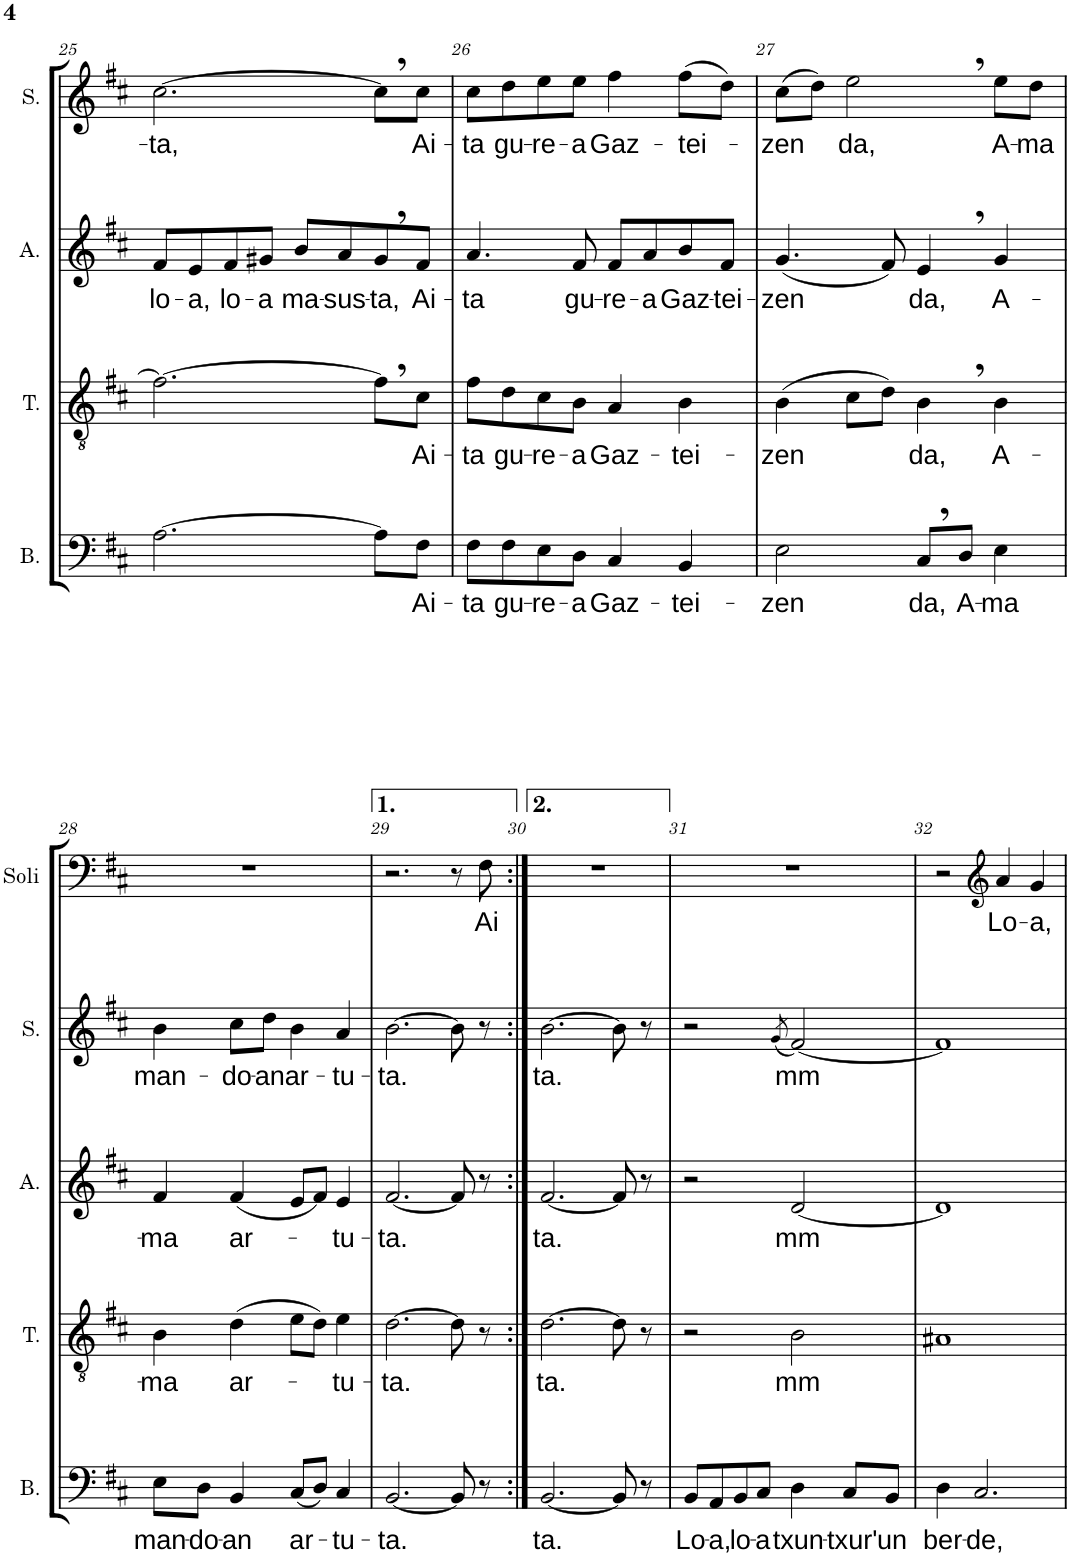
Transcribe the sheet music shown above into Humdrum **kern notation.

**kern	**text	**kern	**text	**kern	**text	**kern	**text	**kern	**text
*part5	*part5	*part4	*part4	*part3	*part3	*part2	*part2	*part1	*part1
*staff5	*staff5	*staff4	*staff4	*staff3	*staff3	*staff2	*staff2	*staff1	*staff1
*I"Basse	*	*I"Ténor	*	*I"Alto	*	*I"Soprano	*	*I"Soli	*
*I'B.	*	*I'T.	*	*I'A.	*	*I'S.	*	*I'Soli	*
!!LO:PB:g=z
*clefF4	*	*clefGv2	*	*clefG2	*	*clefG2	*	*clefF4	*
*k[f#c#]	*	*k[f#c#]	*	*k[f#c#]	*	*k[f#c#]	*	*k[f#c#]	*
*M4/4	*	*M4/4	*	*M4/4	*	*M4/4	*	*M4/4	*
=25	=25	=25	=25	=25	=25	=25	=25	=25	=25
!	!	!	!	!	!LO:LY:b	!	!LO:LY:b	!	!
[2.A\	.	2.f#\_	.	8f#/L	lo-	[2.cc#\	-ta,	1r	.
!	!	!	!	!	!LO:LY:b	!	!	!	!
.	.	.	.	8e/	-a,	.	.	.	.
!	!	!	!	!	!LO:LY:b	!	!	!	!
.	.	.	.	8f#/	lo-	.	.	.	.
!	!	!	!	!	!LO:LY:b	!	!	!	!
.	.	.	.	8g#X/J	-a	.	.	.	.
!	!	!	!	!	!LO:LY:b	!	!	!	!
.	.	.	.	8b/L	ma-	.	.	.	.
!	!	!	!	!	!LO:LY:b	!	!	!	!
.	.	.	.	8a/	-sus-	.	.	.	.
!	!	!	!	!	!LO:LY:b	!	!	!	!
8A\L]	.	8f#,\L]	.	8g#,/	-ta,	8cc#,\L]	.	.	.
!	!LO:LY:b	!	!LO:LY:b	!	!LO:LY:b	!	!LO:LY:b	!	!
8F#\J	Ai-	8c#\J	Ai-	8f#/J	Ai-	8cc#\J	Ai-	.	.
=26	=26	=26	=26	=26	=26	=26	=26	=26	=26
!	!LO:LY:b	!	!LO:LY:b	!	!LO:LY:b	!	!LO:LY:b	!	!
8F#\L	-ta	8f#\L	-ta	4.a/	-ta	8cc#\L	-ta	1r	.
!	!LO:LY:b	!	!LO:LY:b	!	!	!	!LO:LY:b	!	!
8F#\	gu-	8d\	gu-	.	.	8dd\	gu-	.	.
!	!LO:LY:b	!	!LO:LY:b	!	!	!	!LO:LY:b	!	!
8E\	-re-	8c#\	-re-	.	.	8ee\	-re-	.	.
!	!LO:LY:b	!	!LO:LY:b	!	!LO:LY:b	!	!LO:LY:b	!	!
8D\J	-a	8B\J	-a	8f#/	gu-	8ee\J	-a	.	.
!	!LO:LY:b	!	!LO:LY:b	!	!LO:LY:b	!	!LO:LY:b	!	!
4C#/	Gaz-	4A/	Gaz-	8f#/L	-re-	4ff#\	Gaz-	.	.
!	!	!	!	!	!LO:LY:b	!	!	!	!
.	.	.	.	8a/	-a	.	.	.	.
!	!LO:LY:b	!	!LO:LY:b	!	!LO:LY:b	!	!LO:LY:b	!	!
4BB/	-tei-	4B\	-tei-	8b/	Gaz-	(8ff#\L	-tei-	.	.
!	!	!	!	!	!LO:LY:b	!	!	!	!
.	.	.	.	8f#/J	-tei-	8dd\J)	.	.	.
=27	=27	=27	=27	=27	=27	=27	=27	=27	=27
!	!LO:LY:b	!	!LO:LY:b	!	!LO:LY:b	!	!LO:LY:b	!	!
2E\	-zen	(4B\	-zen	(4.g/	-zen	(8cc#\L	-zen	1r	.
.	.	.	.	.	.	8dd\J)	.	.	.
!	!	!	!	!	!	!	!LO:LY:b	!	!
.	.	8c#\L	.	.	.	2ee,\	da,	.	.
.	.	8d\J)	.	8f#/)	.	.	.	.	.
!	!LO:LY:b	!	!LO:LY:b	!	!LO:LY:b	!	!	!	!
8C#,/L	da,	4B,\	da,	4e,/	da,	.	.	.	.
!	!LO:LY:b	!	!	!	!	!	!	!	!
8D/J	A-	.	.	.	.	.	.	.	.
!	!LO:LY:b	!	!LO:LY:b	!	!LO:LY:b	!	!LO:LY:b	!	!
4E\	-ma	4B\	A-	4g/	A-	8ee\L	A-	.	.
!	!	!	!	!	!	!	!LO:LY:b	!	!
.	.	.	.	.	.	8dd\J	-ma	.	.
!!LO:LB:g=z
=28	=28	=28	=28	=28	=28	=28	=28	=28	=28
!	!LO:LY:b	!	!LO:LY:b	!	!LO:LY:b	!	!LO:LY:b	!	!
8E\L	man-	4B\	-ma	4f#/	-ma	4b\	man-	1r	.
!	!LO:LY:b	!	!	!	!	!	!	!	!
8D\J	-do-	.	.	.	.	.	.	.	.
!	!LO:LY:b	!	!LO:LY:b	!	!LO:LY:b	!	!LO:LY:b	!	!
4BB/	-an	(4d\	ar-	(4f#/	ar-	8cc#\L	-do-	.	.
!	!	!	!	!	!	!	!LO:LY:b	!	!
.	.	.	.	.	.	8dd\J	-an	.	.
!	!LO:LY:b	!	!	!	!	!	!LO:LY:b	!	!
(8C#/L	ar-	8e\L	.	8e/L	.	4b\	ar-	.	.
8D/J)	.	8d\J)	.	8f#/J)	.	.	.	.	.
!	!LO:LY:b	!	!LO:LY:b	!	!LO:LY:b	!	!LO:LY:b	!	!
4C#/	-tu-	4e\	-tu-	4e/	-tu-	4a/	-tu-	.	.
=29	=29	=29	=29	=29	=29	=29	=29	=29	=29
!	!LO:LY:b	!	!LO:LY:b	!	!LO:LY:b	!	!LO:LY:b	!	!
[2.BB/	-ta.	[2.d\	-ta.	[2.f#/	-ta.	[2.b\	-ta.	2.r	.
8BB/]	.	8d\]	.	8f#/]	.	8b\]	.	8r	.
!	!	!	!	!	!	!	!	!	!LO:LY:b
8r	.	8r	.	8r	.	8r	.	8F#\	Ai
=30:|!	=30:|!	=30:|!	=30:|!	=30:|!	=30:|!	=30:|!	=30:|!	=30:|!	=30:|!
!	!LO:LY:b	!	!LO:LY:b	!	!LO:LY:b	!	!LO:LY:b	!	!
[2.BB/	-ta.	[2.d\	-ta.	[2.f#/	-ta.	[2.b\	-ta.	1r	.
8BB/]	.	8d\]	.	8f#/]	.	8b\]	.	.	.
8r	.	8r	.	8r	.	8r	.	.	.
=31	=31	=31	=31	=31	=31	=31	=31	=31	=31
!	!LO:LY:b	!	!	!	!	!	!	!	!
8BB/L	Lo-	2r	.	2r	.	2r	.	1r	.
!	!LO:LY:b	!	!	!	!	!	!	!	!
8AA/	-a,	.	.	.	.	.	.	.	.
!	!LO:LY:b	!	!	!	!	!	!	!	!
8BB/	lo-	.	.	.	.	.	.	.	.
!	!LO:LY:b	!	!	!	!	!	!	!	!
8C#/J	-a	.	.	.	.	.	.	.	.
.	.	.	.	.	.	(8qg/	.	.	.
!	!LO:LY:b	!	!LO:LY:b	!	!LO:LY:b	!	!LO:LY:b	!	!
4D\	txun-	2B\	mm	[2d/	mm	[2f#/)	mm	.	.
!	!LO:LY:b	!	!	!	!	!	!	!	!
8C#/L	-txur'	.	.	.	.	.	.	.	.
!	!LO:LY:b	!	!	!	!	!	!	!	!
8BB/J	un	.	.	.	.	.	.	.	.
=32	=32	=32	=32	=32	=32	=32	=32	=32	=32
!	!LO:LY:b	!	!	!	!	!	!	!	!
4D\	ber-	1A#X	.	1d]	.	1f#]	.	2r	.
!	!LO:LY:b	!	!	!	!	!	!	!	!
2.C#/	-de,	.	.	.	.	.	.	.	.
*	*	*	*	*	*	*	*	*clefG2	*
!	!	!	!	!	!	!	!	!	!LO:LY:b
.	.	.	.	.	.	.	.	4a/	Lo-
!	!	!	!	!	!	!	!	!	!LO:LY:b
.	.	.	.	.	.	.	.	4g/	-a,
=	=	=	=	=	=	=	=	=	=
*-	*-	*-	*-	*-	*-	*-	*-	*-	*-
